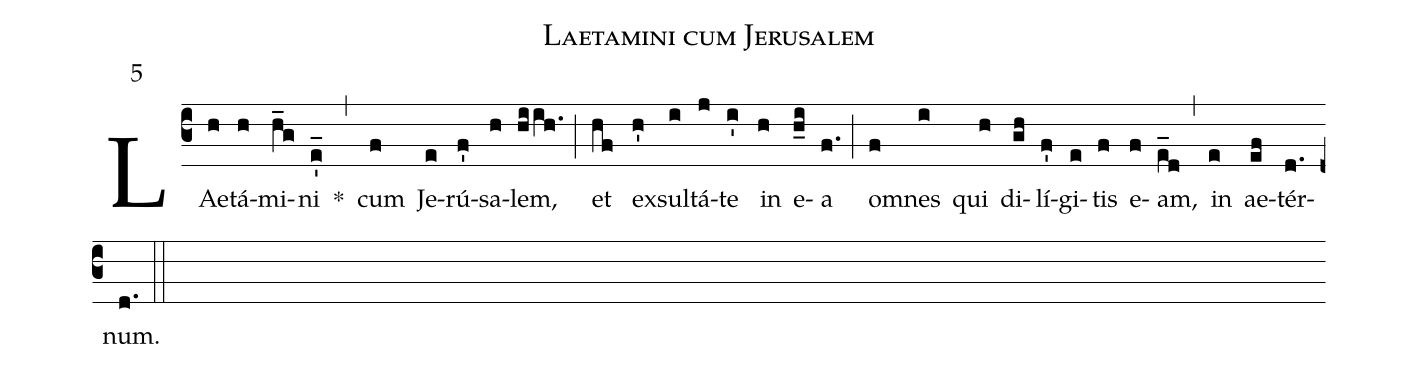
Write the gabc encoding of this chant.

name:Laetamini cum Jerusalem;
mode:5;
annotation:5;
office-part:Antiphonae;
%%
(c3) LAe(h)tá(h)mi(h_g)ni(e'_) *(,) cum(f) Je(e)rú(f')sa(h)lem,(hiih.) (;) et(hf) ex(h')sul(i)tá(j)te(i') in(h) e(h_i)a(f.) (;) o(f)mnes(i) qui(h) di(gh)lí(f')gi(e)tis(f) e(f)am,(e_d) (,) in(e) ae(ef)tér(d.)num.(d.) (::)
